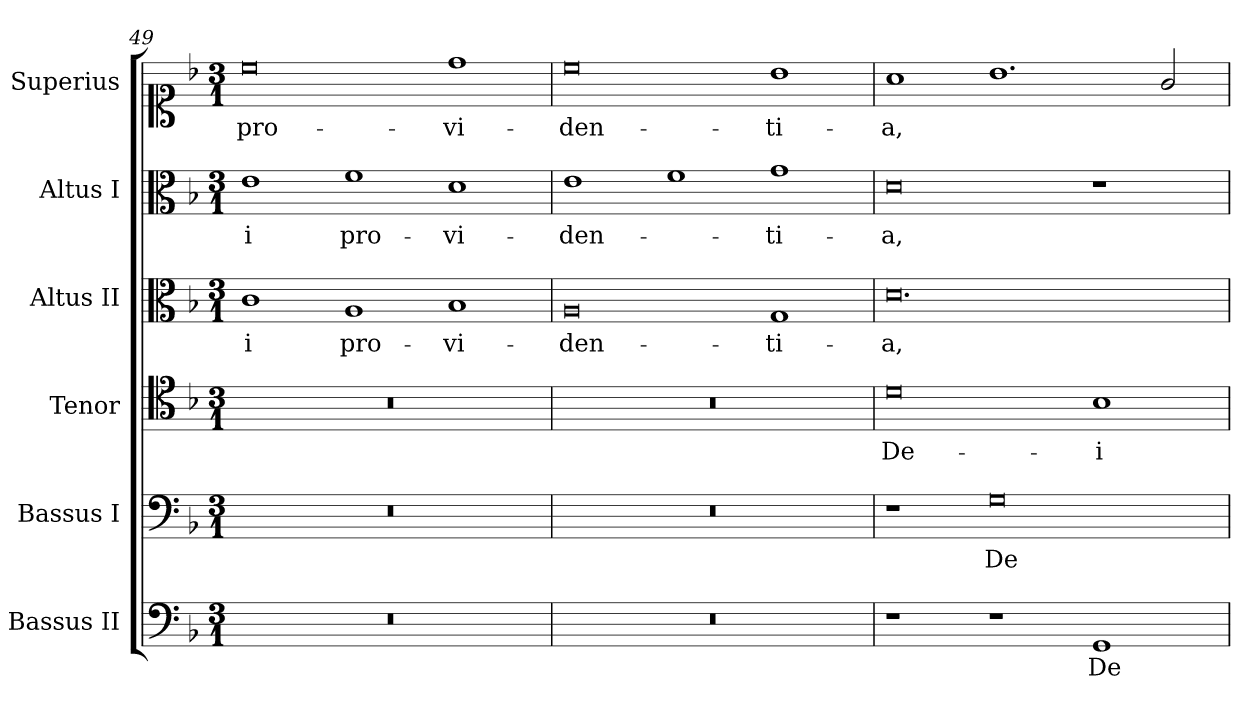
**kern	**text	**kern	**text	**kern	**text	**kern	**text	**kern	**text	**kern	**text
*part6	*part6	*part5	*part5	*part4	*part4	*part3	*part3	*part2	*part2	*part1	*part1
*staff6	*staff6	*staff5	*staff5	*staff4	*staff4	*staff3	*staff3	*staff2	*staff2	*staff1	*staff1
*I"Bassus II	*	*I"Bassus I	*	*I"Tenor	*	*I"Altus II	*	*I"Altus I	*	*I"Superius	*
*I'B. II	*	*I'B.  I	*	*I'T.	*	*I'A. II	*	*I'A. I	*	*I'S.	*
*clefF4	*	*clefF4	*	*clefC4	*	*clefC3	*	*clefC3	*	*clefC1	*
*k[b-]	*	*k[b-]	*	*k[b-]	*	*k[b-]	*	*k[b-]	*	*k[b-]	*
*F:	*	*F:	*	*F:	*	*F:	*	*F:	*	*F:	*
*M3/1	*	*M3/1	*	*M3/1	*	*M3/1	*	*M3/1	*	*M3/1	*
=49	=49	=49	=49	=49	=49	=49	=49	=49	=49	=49	=49
0.r	.	0.r	.	0.r	.	1c	-i	1e	-i	0cc	pro-
.	.	.	.	.	.	1A	pro-	1f	pro-	.	.
.	.	.	.	.	.	1B-	-vi-	1d	-vi-	1dd	-vi-
=50	=50	=50	=50	=50	=50	=50	=50	=50	=50	=50	=50
0.r	.	0.r	.	0.r	.	0A	-den-	1e	-den-	0cc	-den-
.	.	.	.	.	.	.	.	1f	.	.	.
.	.	.	.	.	.	1G	-ti-	1g	-ti-	1b-	-ti-
=51	=51	=51	=51	=51	=51	=51	=51	=51	=51	=51	=51
1r	.	1r	.	0d	De-	0.d	-a,	0d	-a,	1a	-a,
1r	.	0G	De-	.	.	.	.	.	.	1.b-	.
1GG	De-	.	.	1B-	-i	.	.	1r	.	.	.
.	.	.	.	.	.	.	.	.	.	2g/	.
=	=	=	=	=	=	=	=	=	=	=	=
*-	*-	*-	*-	*-	*-	*-	*-	*-	*-	*-	*-
